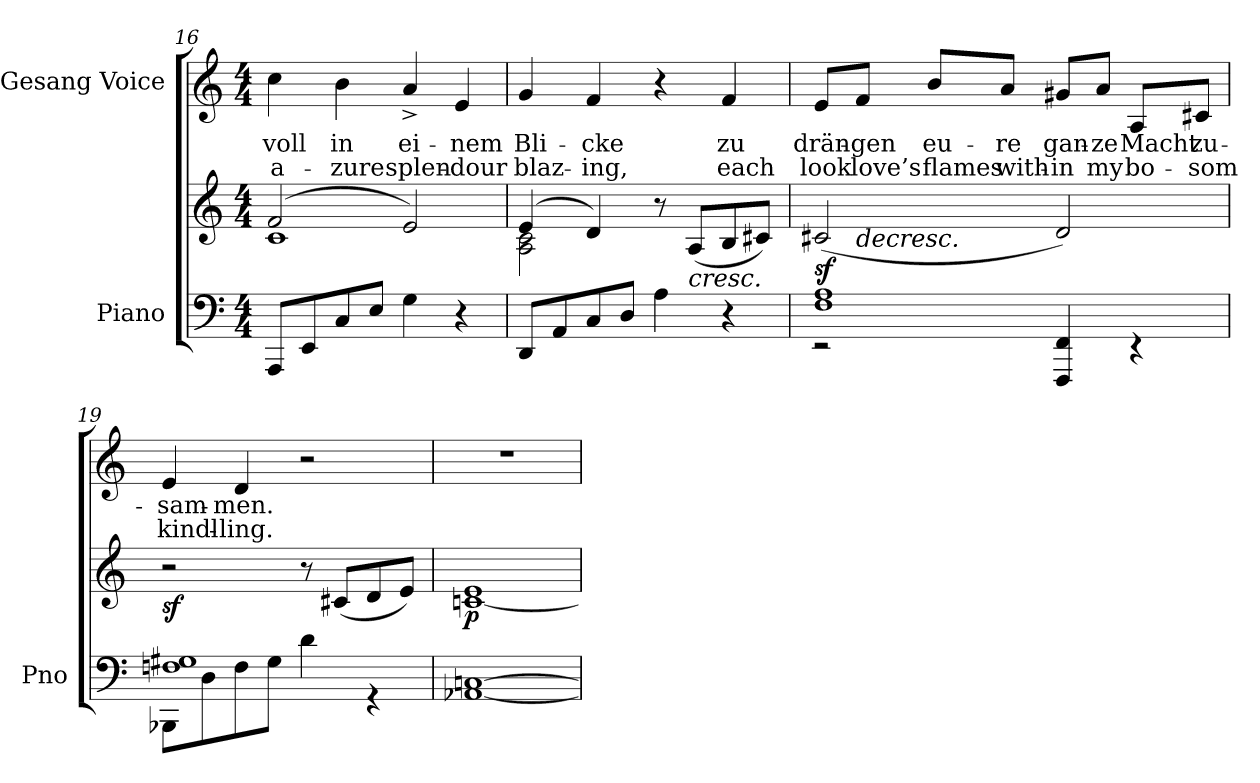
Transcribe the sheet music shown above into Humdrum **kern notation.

**kern	**kern	**dynam	**kern	**text	**text
*part2	*part2	*part2	*part1	*part1	*part1
*staff3	*staff2	*staff2/3	*staff1	*staff1	*staff1
*I"Piano	*	*	*I"Gesang Voice	*	*
*I'Pno	*	*	*	*	*
*clefF4	*clefG2	*	*clefG2	*	*
*k[]	*k[]	*	*k[]	*	*
*M4/4	*M4/4	*	*M4/4	*	*
=16	=16	=16	=16	=16	=16
*	*^	*	*	*	*
!	!	!	!	!	!LO:LY:b	!LO:LY:b
8AAA/L	(>2f/	1c	.	4cc\	voll	a-
8EE/	.	.	.	.	.	.
!	!	!	!	!	!LO:LY:b	!LO:LY:b
8C/	.	.	.	4b\	in	-zure
8E/J	.	.	.	.	.	.
!	!	!	!	!	!LO:LY:b	!LO:LY:b
4G\	2e/)	.	.	4a^>/	ei-	splen-
!	!	!	!	!	!LO:LY:b	!LO:LY:b
4r	.	.	.	4e/	-nem	-dour
!!LO:LB:g=z
=17	=17	=17	=17	=17	=17	=17
!	!	!	!	!	!LO:LY:b	!LO:LY:b
8DD/L	(>4e/	2A\ 2c\	.	4g/	Bli-	blaz-
8AA/	.	.	.	.	.	.
!	!	!	!	!	!LO:LY:b	!LO:LY:b
8C/	4d/)	.	.	4f/	-cke	-ing,
8D/J	.	.	.	.	.	.
4A\	8r	2ryy	.	4r	.	.
!	!	!	!LO:HP:b	!	!	!
.	(<8A/L	.	<	.	.	.
!	!	!	!	!	!LO:LY:b	!LO:LY:b
4r	8B/	.	.	4f/	zu	each
.	8c#X/J)	.	.	.	.	.
=18	=18	=18	=18	=18	=18	=18
*^	*	*	*	*	*	*
!	!	!	!	!LO:DY:b	!	!LO:LY:b	!LO:LY:b
1F 1A	2r	(2c#X/	8ryy	sf	8e/L	drän-	look
!	!	!	!	!LO:HP:b	!	!LO:LY:b	!LO:LY:b
.	.	.	8ryy	>	8f/J	-gen	love’s
!	!	!	!	!	!	!LO:LY:b	!LO:LY:b
.	.	.	4ryy	.	8b/L	eu-	flames
!	!	!	!	!	!	!LO:LY:b	!LO:LY:b
.	.	.	.	.	8a/J	-re	with-
!	!	!	!	!	!	!LO:LY:b	!LO:LY:b
.	4FFF/ 4FF/	2d/)	8ryy	.	8g#X/L	gan-	-in
!	!	!	!	!	!	!LO:LY:b	!LO:LY:b
.	.	.	8ryy	[	8a/J	-ze	my
!	!	!	!	!	!	!LO:LY:b	!LO:LY:b
.	4r	.	4ryy	.	8A/L	Macht	bo-
!	!	!	!	!	!	!LO:LY:b	!LO:LY:b
.	.	.	.	.	8c#X/J	zu-	-som
*	*	*v	*v	*	*	*	*
=19	=19	=19	=19	=19	=19	=19
!	!	!	!LO:DY:b	!	!LO:LY:b	!LO:LY:b
1Fn 1G#X	8BBB-X\L	2r	sf	4e/	-sam-	kindl-
.	8D\	.	.	.	.	.
!	!	!	!	!	!LO:LY:b	!LO:LY:b
.	8F\	.	.	4d/	-men.	-ling.
.	8G#\J	.	.	.	.	.
.	4d\	8r	.	2r	.	.
.	.	(8c#X/L	.	.	.	.
.	4r	8d/	.	.	.	.
.	.	8e/J)	]	.	.	.
*v	*v	*	*	*	*	*
=20	=20	=20	=20	=20	=20
!	!	!LO:DY:b	!	!	!
[1AA-X [1Cn	[1cn 1e	p	1r	.	.
=	=	=	=	=	=
*-	*-	*-	*-	*-	*-
